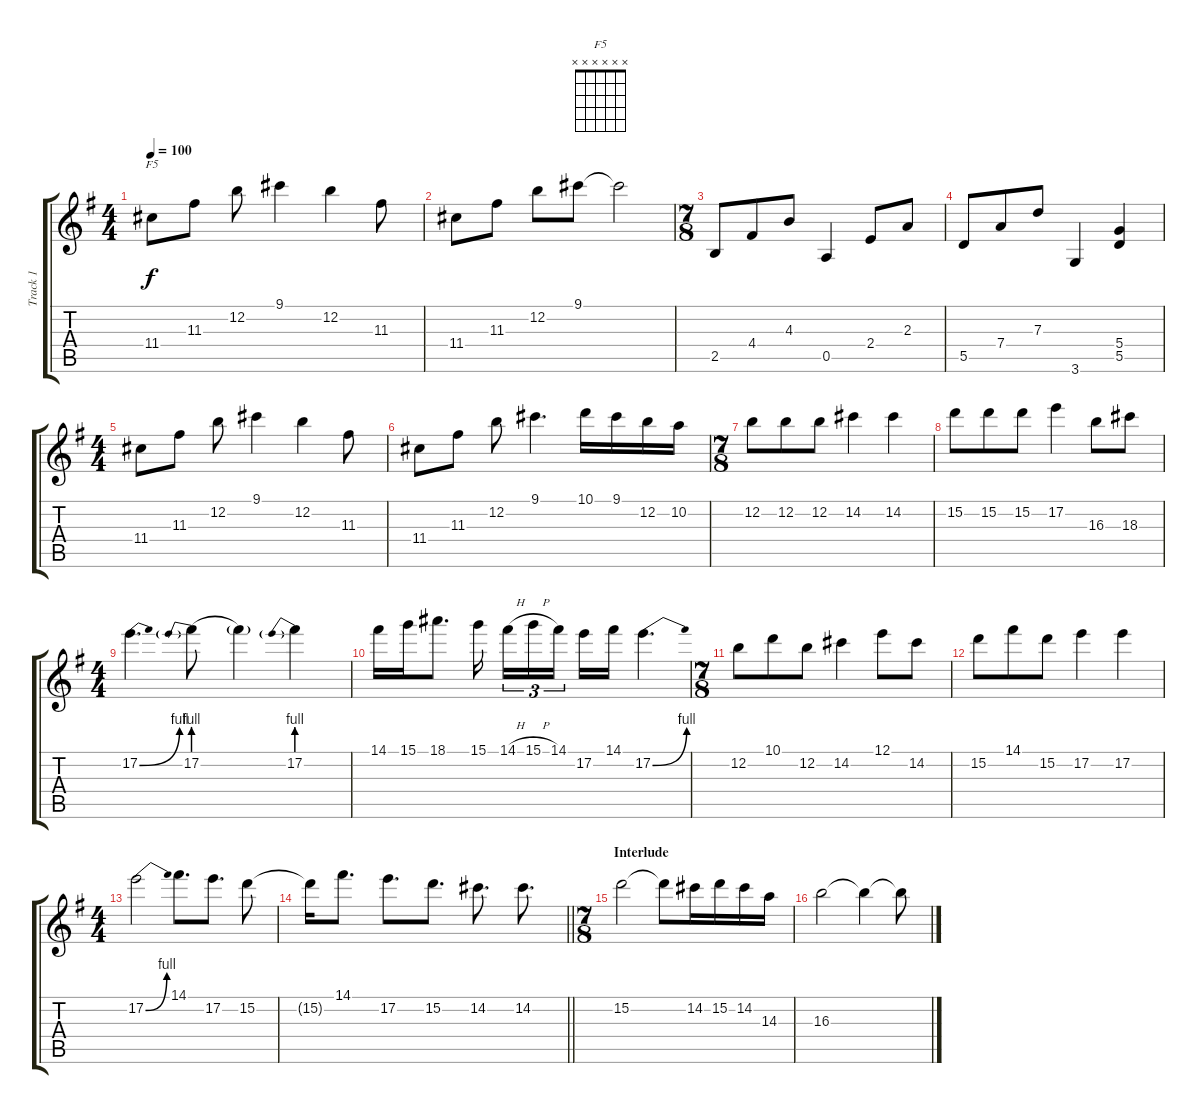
\track ("Track 1" "Track 1") {instrument distortionguitar}
\staff {score tabs}
\tuning (E4 B3 G3 D3 A2 E2) {hide}
\chord ("F5" x x x x x x)
\ts (4 4)
\tempo 100
\clef g2
\ks eminor
11.4.8{ch "F5" dy f} 11.3.8 12.2.8 9.1.4 12.2.4 11.3.8 |
11.4.8 11.3.8 12.2.8 9.1.8 9.1{t}.2 |
\ts (7 8)
2.5.8 4.4.8 4.3.8 0.5.4 2.4.8 2.3.8 |
5.5.8 7.4.8 7.3.8 3.6.4 (5.4 5.5).4 |
\ts (4 4)
11.4.8 11.3.8 12.2.8 9.1.4 12.2.4 11.3.8 |
11.4.8 11.3.8 12.2.8 9.1.4{d} 10.1.16 9.1.16 12.2.16 10.2.16 |
\ts (7 8)
12.2.8 12.2.8 12.2.8 14.2.4 14.2.4 |
15.2.8 15.2.8 15.2.8 17.2.4 16.3.8 18.3.8 |
\ts (4 4)
17.2{be (bend 0 0 60 4)}.4{d} 17.2{be (prebend 0 4 60 4)}.8 17.2{t}.4 17.2{be (prebend 0 4 60 4)}.4 |
14.1.16 15.1.16 18.1.8{d} 15.1.16{beam splitsecondary} 14.1{h}.16{tu (3 2)} 15.1{h}.16{tu (3 2)} 14.1.16{tu (3 2)} 17.2.16 14.1.16 17.2{be (bend 0 0 60 4)}.4{d} |
\ts (7 8)
12.2.8 10.1.8 12.2.8 14.2.4 12.1.8 14.2.8 |
15.2.8 14.1.8 15.2.8 17.2.4 17.2.4 |
\ts (4 4)
17.2{be (bend 0 0 60 4)}.2 14.1.8{d} 17.2.8{d} 15.2.8 |
\barLineRight lightlight
15.2{t}.16 14.1.8{d} 17.2.8{d} 15.2.8{d} 14.2.8{d} 14.2.8{d} |
\ts (7 8)
\section ("" "Interlude")
15.2.2 15.2{t}.8 14.2.16 15.2.16 14.2.16 14.3.16 |
16.3.2 16.3{t}.4 16.3{t}.8
